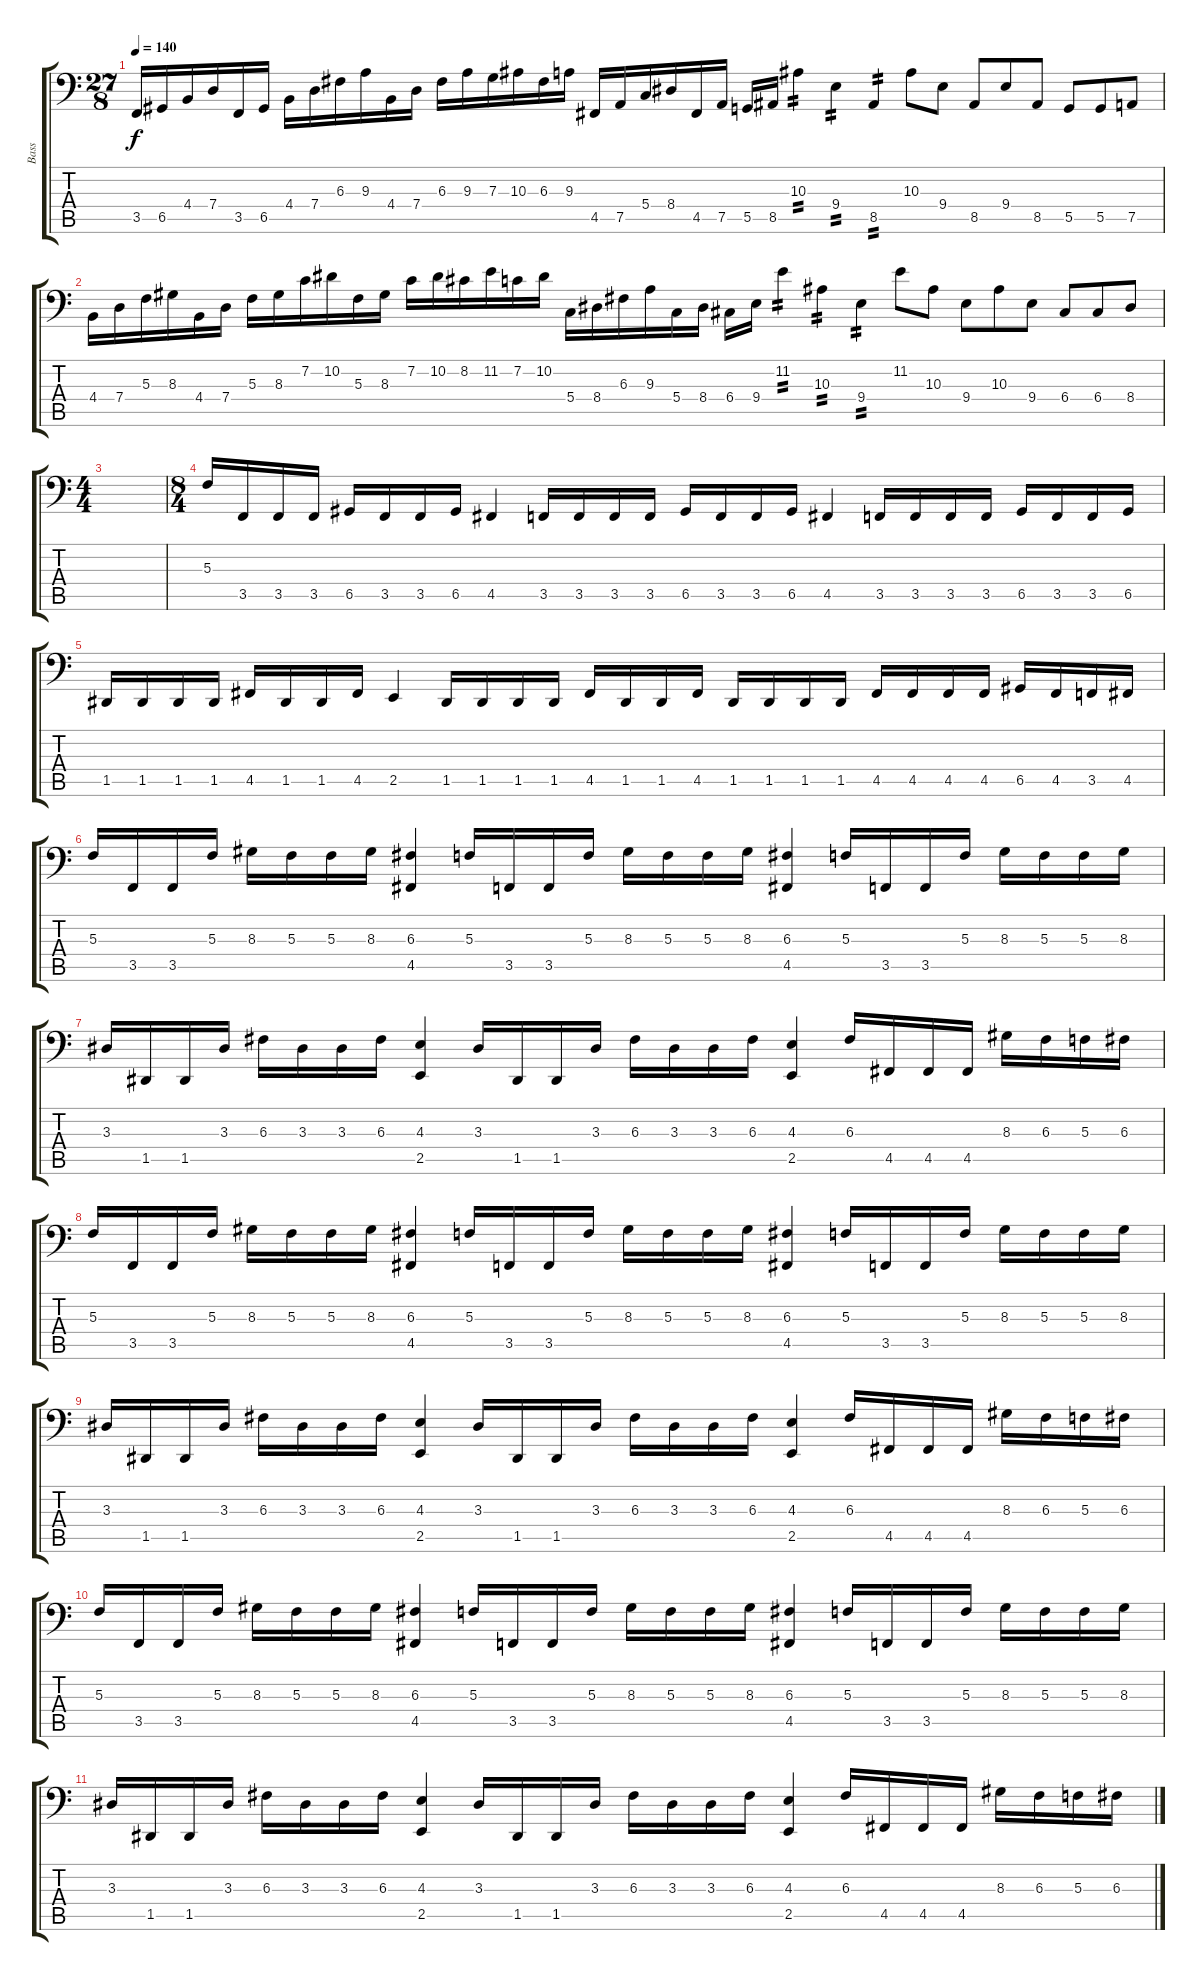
\track ("Bass" "Bass") {instrument electricbassfinger}
\staff {score tabs}
\tuning (A2 F2 C2 G1 D1 G0) {hide}
\ts (27 8)
\tempo 140
\clef f4
\ks c
3.5.16{dy f} 6.5.16 4.4.16 7.4.16 3.5.16 6.5.16 4.4.16 7.4.16 6.3.16 9.3.16 4.4.16 7.4.16 6.3.16 9.3.16 7.3.16 10.3.16 6.3.16 9.3.16 4.5.16 7.5.16 5.4.16 8.4.16 4.5.16 7.5.16 5.5.16 8.5.16 10.3.4{tp 2} 9.4.4{tp 2} 8.5.4{tp 2} 10.3.8 9.4.8 8.5.8 9.4.8 8.5.8 5.5.8 5.5.8 7.5.8 |
4.4.16 7.4.16 5.3.16 8.3.16 4.4.16 7.4.16 5.3.16 8.3.16 7.2.16 10.2.16 5.3.16 8.3.16 7.2.16 10.2.16 8.2.16 11.2.16 7.2.16 10.2.16 5.4.16 8.4.16 6.3.16 9.3.16 5.4.16 8.4.16 6.4.16 9.4.16 11.2.4{tp 2} 10.3.4{tp 2} 9.4.4{tp 2} 11.2.8 10.3.8 9.4.8 10.3.8 9.4.8 6.4.8 6.4.8 8.4.8 |
\ts (4 4)
|
\ts (8 4)
5.3.16 3.5.16 3.5.16 3.5.16 6.5.16 3.5.16 3.5.16 6.5.16 4.5.4 3.5.16 3.5.16 3.5.16 3.5.16 6.5.16 3.5.16 3.5.16 6.5.16 4.5.4 3.5.16 3.5.16 3.5.16 3.5.16 6.5.16 3.5.16 3.5.16 6.5.16 |
1.5.16 1.5.16 1.5.16 1.5.16 4.5.16 1.5.16 1.5.16 4.5.16 2.5.4 1.5.16 1.5.16 1.5.16 1.5.16 4.5.16 1.5.16 1.5.16 4.5.16 1.5.16 1.5.16 1.5.16 1.5.16 4.5.16 4.5.16 4.5.16 4.5.16 6.5.16 4.5.16 3.5.16 4.5.16 |
5.3.16 3.5.16 3.5.16 5.3.16 8.3.16 5.3.16 5.3.16 8.3.16 (6.3 4.5).4 5.3.16 3.5.16 3.5.16 5.3.16 8.3.16 5.3.16 5.3.16 8.3.16 (6.3 4.5).4 5.3.16 3.5.16 3.5.16 5.3.16 8.3.16 5.3.16 5.3.16 8.3.16 |
3.3.16 1.5.16 1.5.16 3.3.16 6.3.16 3.3.16 3.3.16 6.3.16 (4.3 2.5).4 3.3.16 1.5.16 1.5.16 3.3.16 6.3.16 3.3.16 3.3.16 6.3.16 (4.3 2.5).4 6.3.16 4.5.16 4.5.16 4.5.16 8.3.16 6.3.16 5.3.16 6.3.16 |
5.3.16 3.5.16 3.5.16 5.3.16 8.3.16 5.3.16 5.3.16 8.3.16 (6.3 4.5).4 5.3.16 3.5.16 3.5.16 5.3.16 8.3.16 5.3.16 5.3.16 8.3.16 (6.3 4.5).4 5.3.16 3.5.16 3.5.16 5.3.16 8.3.16 5.3.16 5.3.16 8.3.16 |
3.3.16 1.5.16 1.5.16 3.3.16 6.3.16 3.3.16 3.3.16 6.3.16 (4.3 2.5).4 3.3.16 1.5.16 1.5.16 3.3.16 6.3.16 3.3.16 3.3.16 6.3.16 (4.3 2.5).4 6.3.16 4.5.16 4.5.16 4.5.16 8.3.16 6.3.16 5.3.16 6.3.16 |
5.3.16 3.5.16 3.5.16 5.3.16 8.3.16 5.3.16 5.3.16 8.3.16 (6.3 4.5).4 5.3.16 3.5.16 3.5.16 5.3.16 8.3.16 5.3.16 5.3.16 8.3.16 (6.3 4.5).4 5.3.16 3.5.16 3.5.16 5.3.16 8.3.16 5.3.16 5.3.16 8.3.16 |
3.3.16 1.5.16 1.5.16 3.3.16 6.3.16 3.3.16 3.3.16 6.3.16 (4.3 2.5).4 3.3.16 1.5.16 1.5.16 3.3.16 6.3.16 3.3.16 3.3.16 6.3.16 (4.3 2.5).4 6.3.16 4.5.16 4.5.16 4.5.16 8.3.16 6.3.16 5.3.16 6.3.16
